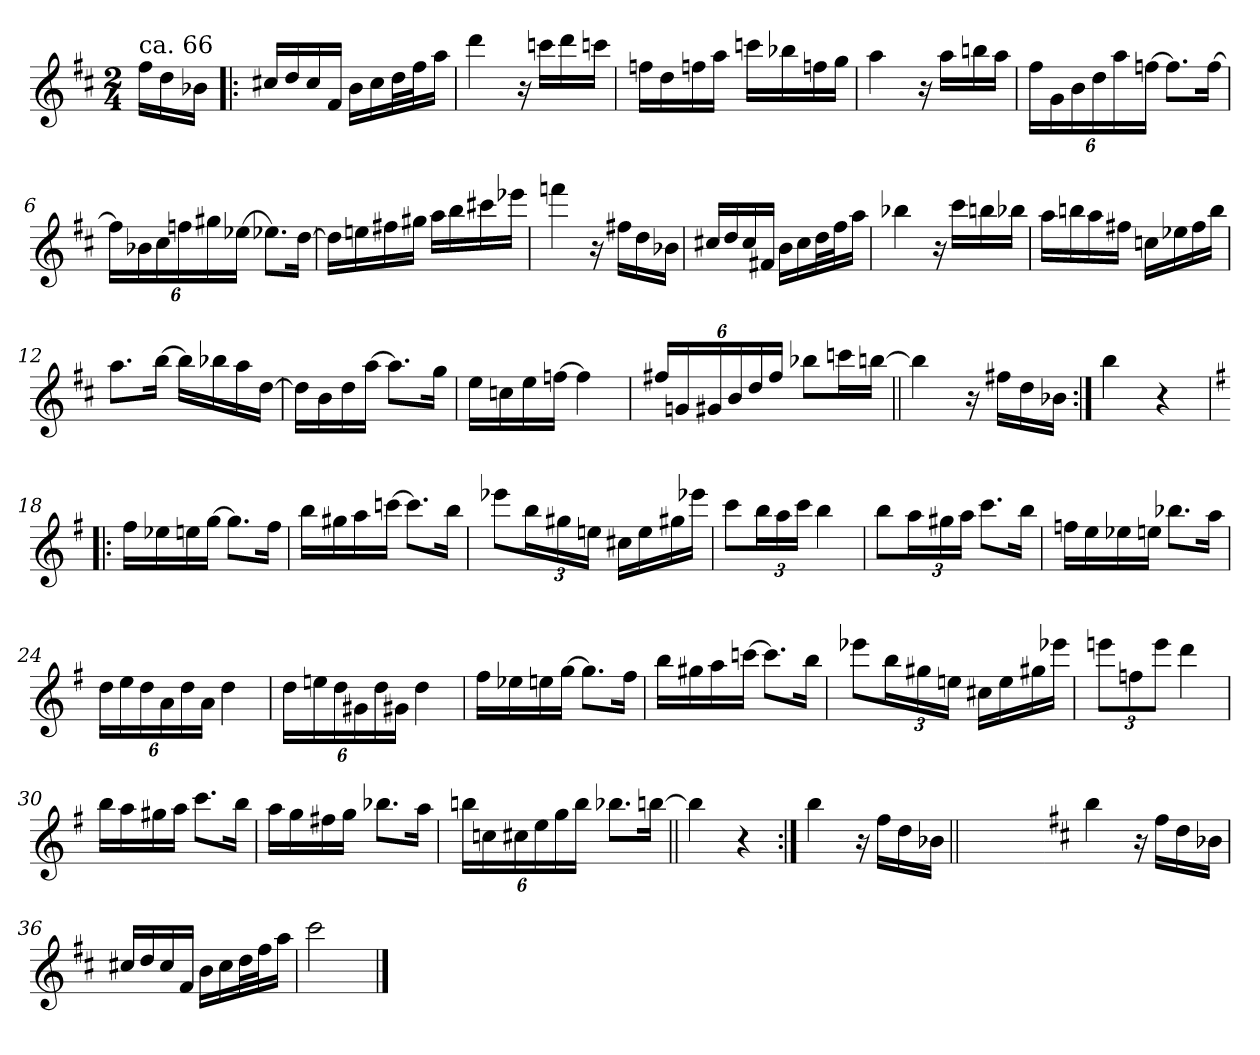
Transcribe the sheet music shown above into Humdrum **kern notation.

**kern
*part1
*staff1
*clefG2
*k[f#c#]
*D:
*M2/4
=
!LO:TX:a:t=ca. 66
16ff#\LL
16dd\
16b-X\JJ
=1!|:
16cc#X/LL
16dd/
16cc#/
16f#/JJ
16b\LL
16cc#\
32dd\L
32ff#\J
16aa\JJ
=2
4ddd\
16r
16cccn\LL
16ddd\
16cccn\JJ
=3
16ffn\LL
16dd\
16ffn\
16aa\JJ
16cccn\LL
16bb-X\
16ffn\
16gg\JJ
!!LO:LB:g=z
=4
4aa\
16r
16aa\LL
16bbn\
16aa\JJ
=5
24ff#\LL
24g\
24b\
24dd\
24aa\
[24ffn\JJ
8.ffn\L]
[16ff\Jk
=6
24ffn\LL]
24b-X\
24cc#\
24ffn\
24gg#X\
[24ee-X\JJ
8.ee-X\L]
[16dd\Jk
=7
16dd\LL]
16een\
16ff#X\
16gg#X\JJ
16aa\LL
16bb\
16ccc#X\
16eee-X\JJ
!!LO:LB:g=z
=8
4fffn\
16r
16ff#X\LL
16dd\
16b-X\JJ
=9
16cc#X/LL
16dd/
16cc#/
16f#X/JJ
16b\LL
16cc#\
32dd\L
32ff#\J
16aa\JJ
=10
4bb-X\
16r
16ccc#\LL
16bbn\
16bb-X\JJ
=11
16aa\LL
16bbn\
16aa\
16ff#X\JJ
16ccn\LL
16ee-X\
16ff#\
16bb\JJ
!!LO:LB:g=z
=12
8.aa\L
[16bb\Jk
16bb\LL]
16bb-X\
16aa\
[16dd\JJ
=13
16dd\LL]
16b\
16dd\
[16aa\JJ
8.aa\L]
16gg\Jk
=14
16ee\LL
16ccn\
16ee\
[16ffn\JJ
4ffn\]
=15
24ff#X/LL
24gn/
24g#X/
24b/
24dd/
24ff#/JJ
8bb-X\L
16cccn\L
[16bbn\JJ
!!LO:LB:g=z
=16||
4bb\]
16r
16ff#X\LL
16dd\
16b-X\JJ
=17:|!
4bb\
4r
=18!|:
*k[f#]
*G:
16ff#\LL
16ee-X\
16een\
[16gg\JJ
8.gg\L]
16ff#\Jk
=19
16bb\LL
16gg#X\
16aa\
[16cccn\JJ
8.ccc\L]
16bb\Jk
!!LO:LB:g=z
=20
8eee-X\L
24bb\L
24gg#X\
24een\JJ
16cc#X\LL
16ee\
16gg#X\
16eee-X\JJ
=21
8ccc\L
24bb\L
24aa\
24ccc\JJ
4bb\
=22
8bb\L
24aa\L
24gg#X\
24aa\JJ
8.ccc\L
16bb\Jk
=23
16ffn\LL
16ee\
16ee-X\
16een\JJ
8.bb-X\L
16aa\Jk
!!LO:LB:g=z
=24
24dd\LL
24ee\
24dd\
24a\
24dd\
24a\JJ
4dd\
=25
24dd\LL
24een\
24dd\
24g#X\
24dd\
24g#X\JJ
4dd\
=26
16ff#\LL
16ee-X\
16een\
[16gg\JJ
8.gg\L]
16ff#\Jk
=27
16bb\LL
16gg#X\
16aa\
[16cccn\JJ
8.ccc\L]
16bb\Jk
!!LO:LB:g=z
=28
8eee-X\L
24bb\L
24gg#X\
24een\JJ
16cc#X\LL
16ee\
16gg#X\
16eee-X\JJ
=29
12eeen\L
12ffn\
12eee\J
4ddd\
=30
16bb\LL
16aa\
16gg#X\
16aa\JJ
8.ccc\L
16bb\Jk
=31
16aa\LL
16gg\
16ff#X\
16gg\JJ
8.bb-X\L
16aa\Jk
!!LO:LB:g=z
=32
24bbn\LL
24ccn\
24cc#X\
24ee\
24gg\
24bb\JJ
8.bb-X\L
[16bbn\Jk
=33||
4bb\]
4r
=34:|!
4bb\
16r
16ff#\LL
16dd\
16b-X\JJ
=34X341||
2ryy
!!LO:LB:g=z
=35-
*k[f#c#]
*D:
4bb\
16r
16ff#\LL
16dd\
16b-X\JJ
=36
16cc#X/LL
16dd/
16cc#/
16f#/JJ
16b\LL
16cc#\
32dd\L
32ff#\J
16aa\JJ
=37
2ccc#\
==
*-
